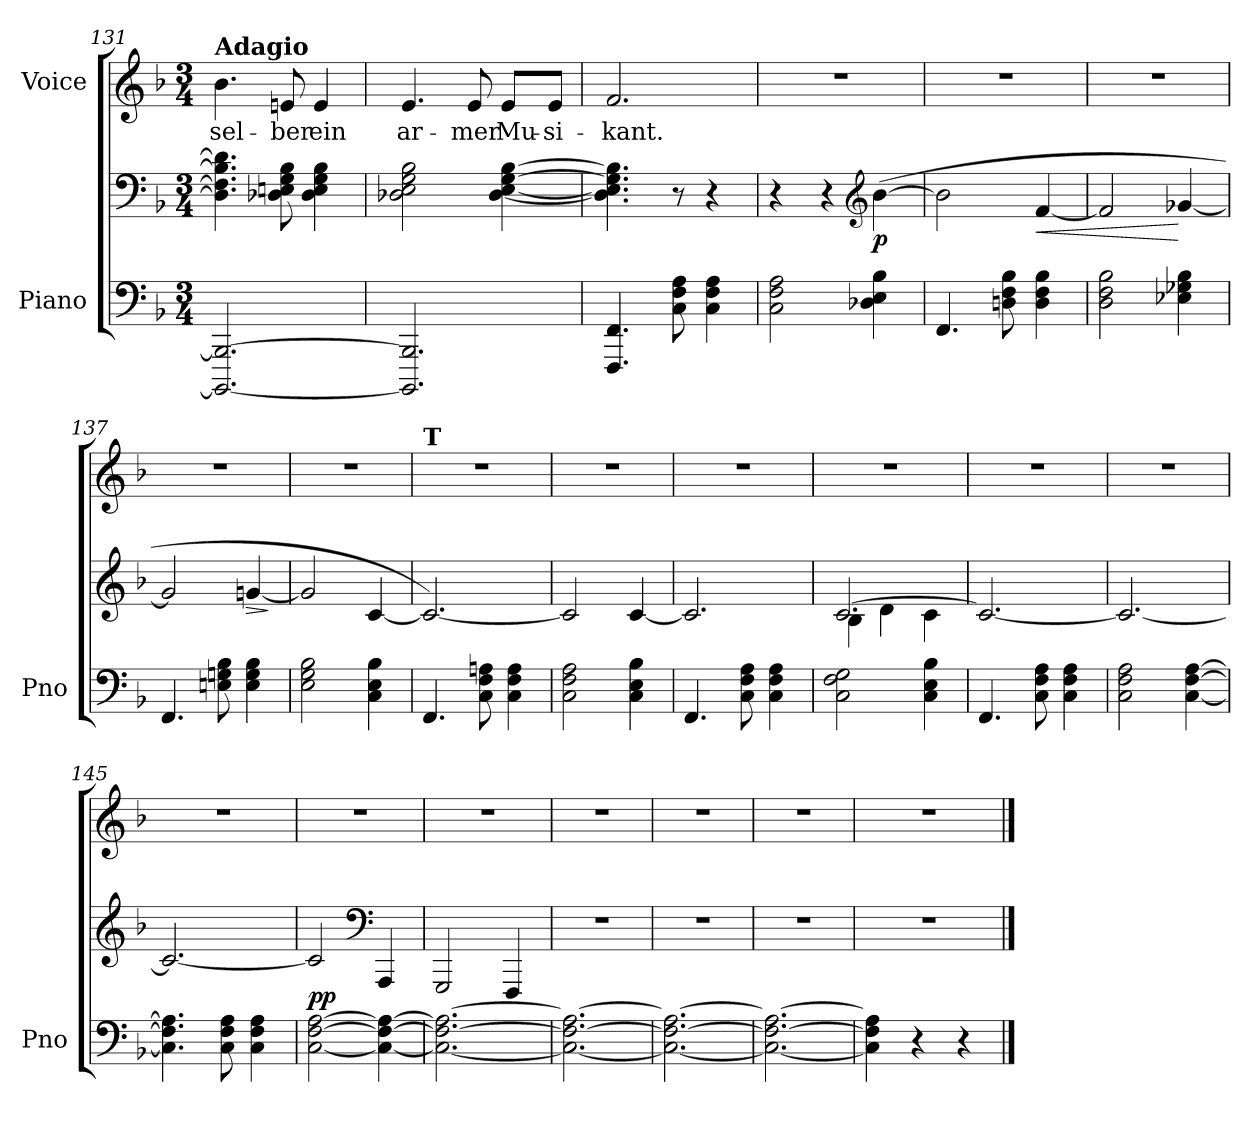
**kern	**kern	**dynam	**kern	**text
*part2	*part2	*part2	*part1	*part1
*staff3	*staff2	*staff2/3	*staff1	*staff1
*I"Piano	*	*	*I"Voice	*
*I'Pno	*	*	*	*
*clefF4	*clefF4	*	*clefG2	*
*k[b-]	*k[b-]	*	*k[b-]	*
*M3/4	*M3/4	*	*M3/4	*
=131	=131	=131	=131	=131
!	!	!	!LO:TX:a:B:t=Adagio	!
!	!	!	!	!LO:LY:b
2.BBBB-/_ 2.BBB-/_	4.D-\] 4.F\] 4.B-\] 4.d-\]	.	4.b-\	sel-
!	!	!	!	!LO:LY:b
.	8D-X\ 8En\ 8G\ 8B-\	.	8en/	-ber
!	!	!	!	!LO:LY:b
.	4D-\ 4E\ 4G\ 4B-\	.	4e/	ein
=132	=132	=132	=132	=132
!	!	!	!	!LO:LY:b
2.BBBB-/] 2.BBB-/]	2D-X\ 2E\ 2G\ 2B-\	.	4.e/	ar-
!	!	!	!	!LO:LY:b
.	.	.	8e/	-mer
!	!	!	!	!LO:LY:b
.	[4D-\ [4E\ [4G\ [4B-\	.	8e/L	Mu-
!	!	!	!	!LO:LY:b
.	.	.	8e/J	-si-
=133	=133	=133	=133	=133
!	!	!	!	!LO:LY:b
4.FFF/ 4.FF/	4.D-\] 4.E\] 4.G\] 4.B-\]	.	2.f/	-kant.
8C\ 8F\ 8A\	8r	.	.	.
4C\ 4F\ 4A\	4r	.	.	.
=134	=134	=134	=134	=134
2C\ 2F\ 2A\	4r	.	2.r	.
.	4r	.	.	.
*	*clefG2	*	*	*
!	!	!LO:DY:b	!	!
4D-X\ 4E\ 4B-\	(>[4b-\	p	.	.
=135	=135	=135	=135	=135
4.FF/	2b-\]	.	2.r	.
8Dn\ 8F\ 8B-\	.	.	.	.
!	!	!LO:HP:b	!	!
4D\ 4F\ 4B-\	[4f/	<	.	.
=136	=136	=136	=136	=136
2D\ 2F\ 2B-\	2f/]	.	2.r	.
4E-X\ 4G-X\ 4B-\	[4g-X/	[	.	.
=137	=137	=137	=137	=137
4.FF/	2g-/]	.	2.r	.
8En\ 8Gn\ 8B-\	.	.	.	.
!	!	!LO:HP:b	!	!
4E\ 4G\ 4B-\	[4gn/	>	.	.
.	.	]	.	.
=138	=138	=138	=138	=138
2E\ 2G\ 2B-\	2g/]	.	2.r	.
4C\ 4E\ 4B-\	[4c/	.	.	.
!!LO:LB:g=z
=139	=139	=139	=139	=139
!	!	!	!LO:TX:a:B:t=T	!
4.FF/	2.c/_)	.	2.r	.
8C\ 8F\ 8An\	.	.	.	.
4C\ 4F\ 4A\	.	.	.	.
=140	=140	=140	=140	=140
2C\ 2F\ 2A\	2c/]	.	2.r	.
4C\ 4E\ 4B-\	[4c/	.	.	.
=141	=141	=141	=141	=141
4.FF/	2.c/]	.	2.r	.
8C\ 8F\ 8A\	.	.	.	.
4C\ 4F\ 4A\	.	.	.	.
=142	=142	=142	=142	=142
*	*^	*	*	*
2C\ 2F\ 2G\	[2.c/	4B-\	.	2.r	.
.	.	4d\	.	.	.
4C\ 4E\ 4B-\	.	4c\	.	.	.
*	*v	*v	*	*	*
=143	=143	=143	=143	=143
4.FF/	2.c/_	.	2.r	.
8C\ 8F\ 8A\	.	.	.	.
4C\ 4F\ 4A\	.	.	.	.
=144	=144	=144	=144	=144
2C\ 2F\ 2A\	2.c/_	.	2.r	.
[4C\ [4F\ [4A\	.	.	.	.
=145	=145	=145	=145	=145
4.C\] 4.F\] 4.A\]	2.c/_	.	2.r	.
8C\ 8F\ 8A\	.	.	.	.
4C\ 4F\ 4A\	.	.	.	.
=146	=146	=146	=146	=146
!	!	!LO:DY:a=2	!	!
[2C\ [2F\ [2A\	2c/]	pp	2.r	.
*	*clefF4	*	*	*
4C\_ 4F\_ 4A\_	4AAA/	.	.	.
=147	=147	=147	=147	=147
2.C\_ 2.F\_ 2.A\_	2GGG/	.	2.r	.
.	4FFF/	.	.	.
=148	=148	=148	=148	=148
2.C\_ 2.F\_ 2.A\_	2.r	.	2.r	.
=149	=149	=149	=149	=149
2.C\_ 2.F\_ 2.A\_	2.r	.	2.r	.
=150	=150	=150	=150	=150
2.C\_ 2.F\_ 2.A\_	2.r	.	2.r	.
=151	=151	=151	=151	=151
4C\] 4F\] 4A\]	2.r	.	2.r	.
4r	.	.	.	.
4r	.	.	.	.
==	==	==	==	==
*-	*-	*-	*-	*-
